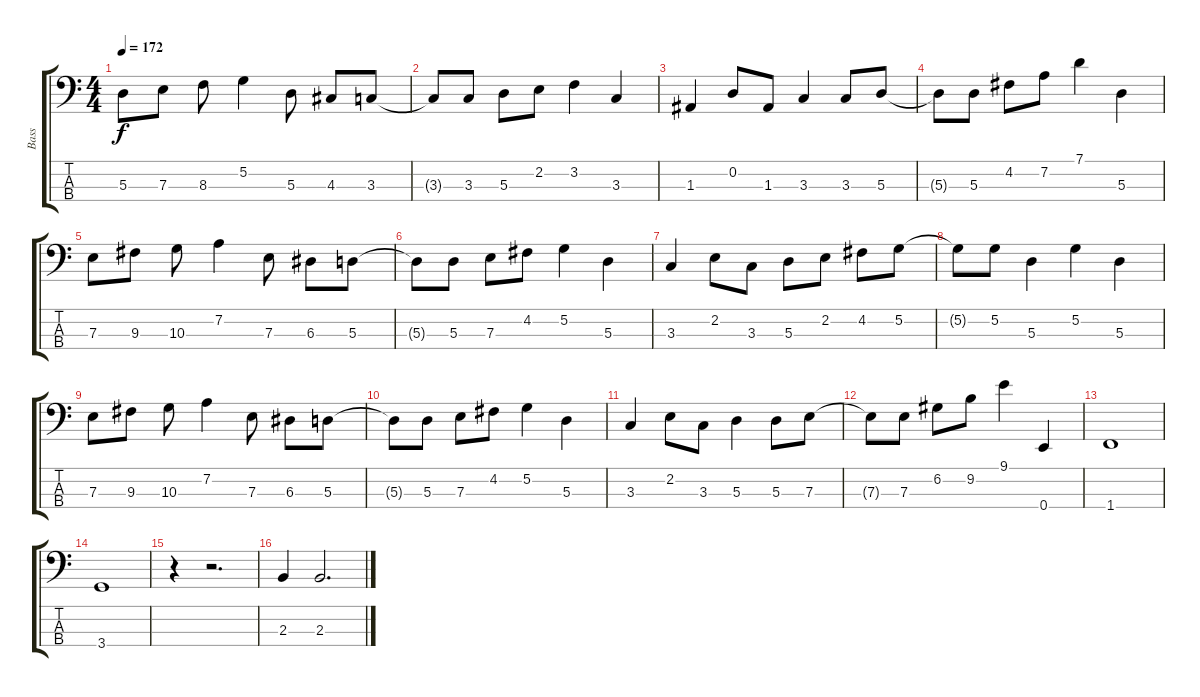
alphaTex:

\track ("Bass" "Bass") {instrument electricbassfinger}
\staff {score tabs}
\tuning (G2 D2 A1 E1) {hide}
\ts (4 4)
\tempo 172
\clef f4
\ks c
5.3.8{dy f} 7.3.8 8.3.8 5.2.4 5.3.8 4.3.8 3.3.8 |
3.3{t}.8 3.3.8 5.3.8 2.2.8 3.2.4 3.3.4 |
1.3.4 0.2.8 1.3.8 3.3.4 3.3.8 5.3.8 |
5.3{t}.8 5.3.8 4.2.8 7.2.8 7.1.4 5.3.4 |
7.3.8 9.3.8 10.3.8 7.2.4 7.3.8 6.3.8 5.3.8 |
5.3{t}.8 5.3.8 7.3.8 4.2.8 5.2.4 5.3.4 |
3.3.4 2.2.8 3.3.8 5.3.8 2.2.8 4.2.8 5.2.8 |
5.2{t}.8 5.2.8 5.3.4 5.2.4 5.3.4 |
7.3.8 9.3.8 10.3.8 7.2.4 7.3.8 6.3.8 5.3.8 |
5.3{t}.8 5.3.8 7.3.8 4.2.8 5.2.4 5.3.4 |
3.3.4 2.2.8 3.3.8 5.3.4 5.3.8 7.3.8 |
7.3{t}.8 7.3.8 6.2.8 9.2.8 9.1.4 0.4.4 |
1.4.1 |
3.4.1 |
r.4 r.2{d} |
2.3.4 2.3.2{d}
